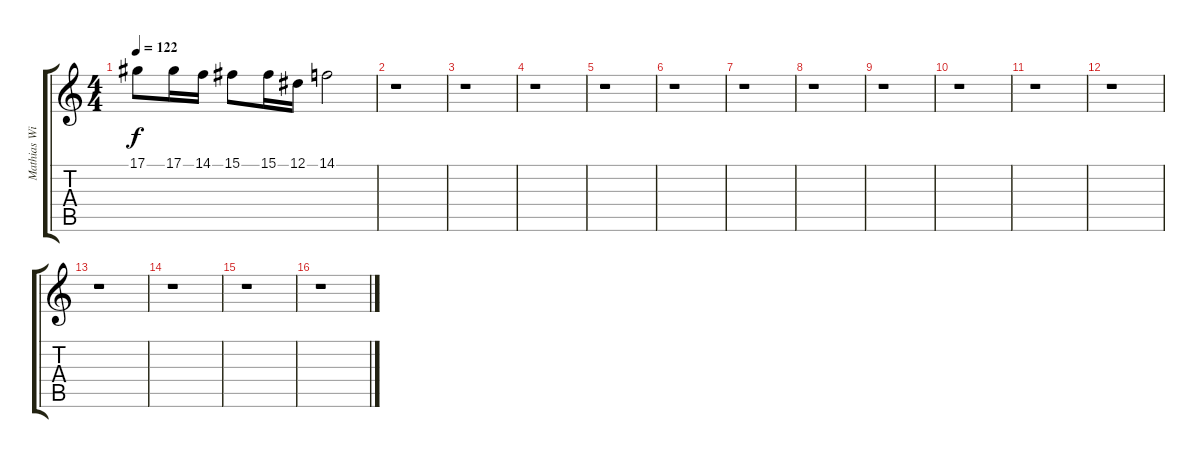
\track ("Mathias Wiesner" "Mathias Wi") {instrument panflute}
\staff {score tabs}
\tuning (Eb4 Bb3 Gb3 Db3 Ab2 Eb2) {hide}
\ts (4 4)
\tempo 122
\clef g2
\ks c
17.1.8{dy f} 17.1.16 14.1.16 15.1.8 15.1.16 12.1.16 14.1.2 |
r.1 |
r.1 |
r.1 |
r.1 |
r.1 |
r.1 |
r.1 |
r.1 |
r.1 |
r.1 |
r.1 |
r.1 |
r.1 |
r.1 |
r.1
